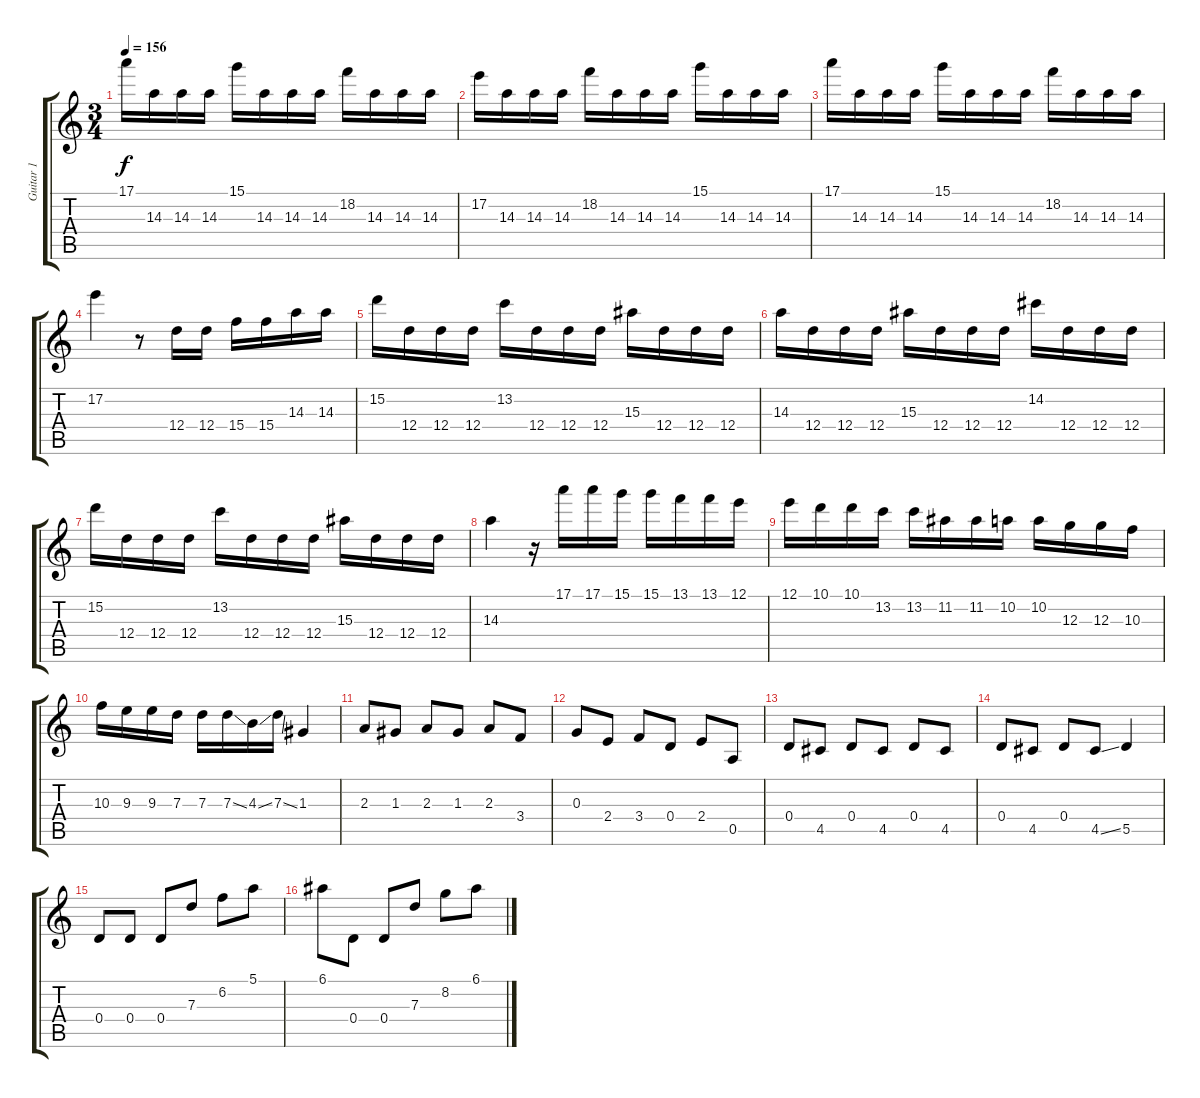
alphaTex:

\track ("Guitar 1" "Guitar 1") {instrument distortionguitar}
\staff {score tabs}
\tuning (E4 B3 G3 D3 A2 E2) {hide}
\ts (3 4)
\tempo 156
\clef g2
\ks c
17.1.16{dy f} 14.3.16 14.3.16 14.3.16 15.1.16 14.3.16 14.3.16 14.3.16 18.2.16 14.3.16 14.3.16 14.3.16 |
17.2.16 14.3.16 14.3.16 14.3.16 18.2.16 14.3.16 14.3.16 14.3.16 15.1.16 14.3.16 14.3.16 14.3.16 |
17.1.16 14.3.16 14.3.16 14.3.16 15.1.16 14.3.16 14.3.16 14.3.16 18.2.16 14.3.16 14.3.16 14.3.16 |
17.2.4 r.8 12.4.16 12.4.16 15.4.16 15.4.16 14.3.16 14.3.16 |
15.2.16 12.4.16 12.4.16 12.4.16 13.2.16 12.4.16 12.4.16 12.4.16 15.3.16 12.4.16 12.4.16 12.4.16 |
14.3.16 12.4.16 12.4.16 12.4.16 15.3.16 12.4.16 12.4.16 12.4.16 14.2.16 12.4.16 12.4.16 12.4.16 |
15.2.16 12.4.16 12.4.16 12.4.16 13.2.16 12.4.16 12.4.16 12.4.16 15.3.16 12.4.16 12.4.16 12.4.16 |
14.3.4 r.16 17.1.16 17.1.16 15.1.16 15.1.16 13.1.16 13.1.16 12.1.16 |
12.1.16 10.1.16 10.1.16 13.2.16 13.2.16 11.2.16 11.2.16 10.2.16 10.2.16 12.3.16 12.3.16 10.3.16 |
10.3.16 9.3.16 9.3.16 7.3.16 7.3.16 7.3{ss}.16 4.3{ss}.16 7.3{ss}.16 1.3.4 |
2.3.8 1.3.8 2.3.8 1.3.8 2.3.8 3.4.8 |
0.3.8 2.4.8 3.4.8 0.4.8 2.4.8 0.5.8 |
0.4.8 4.5.8 0.4.8 4.5.8 0.4.8 4.5.8 |
0.4.8 4.5.8 0.4.8 4.5{ss}.8 5.5.4 |
0.4.8 0.4.8 0.4.8 7.3.8 6.2.8 5.1.8 |
6.1.8 0.4.8 0.4.8 7.3.8 8.2.8 6.1.8
